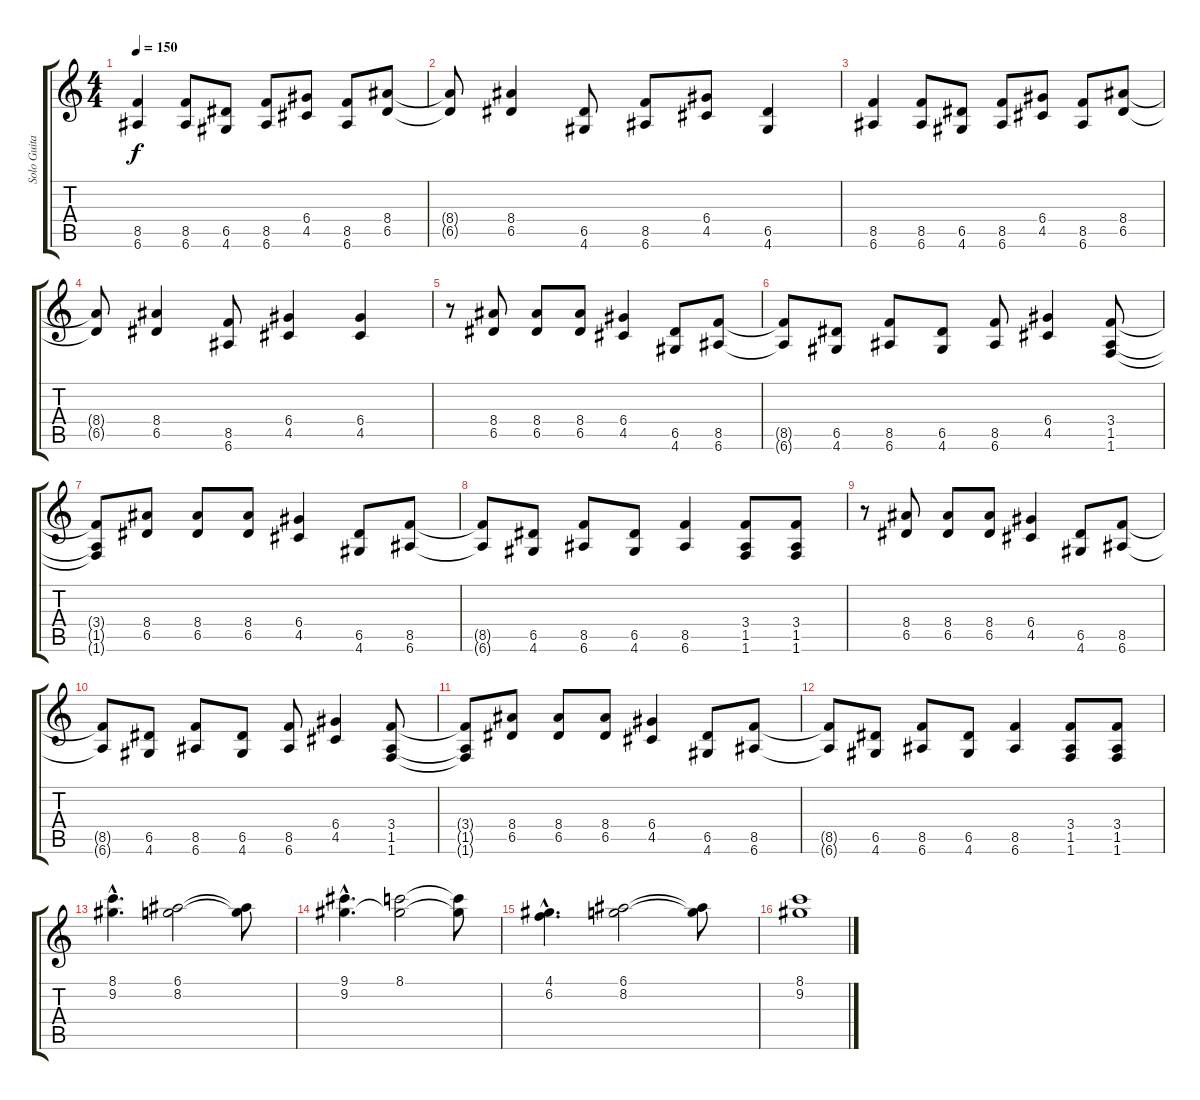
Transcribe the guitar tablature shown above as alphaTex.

\track ("Solo Guitar" "Solo Guita") {instrument distortionguitar}
\staff {score tabs}
\tuning (E4 B3 G3 D3 A2 E2) {hide}
\ts (4 4)
\tempo 150
\clef g2
\ks c
(8.5 6.6).4{dy f} (8.5 6.6).8 (6.5 4.6).8 (8.5 6.6).8 (6.4 4.5).8 (8.5 6.6).8 (8.4 6.5).8 |
(8.4{t} 6.5{t}).8 (8.4 6.5).4 (6.5 4.6).8 (8.5 6.6).8 (6.4 4.5).8 (6.5 4.6).4 |
(8.5 6.6).4 (8.5 6.6).8 (6.5 4.6).8 (8.5 6.6).8 (6.4 4.5).8 (8.5 6.6).8 (8.4 6.5).8 |
(8.4{t} 6.5{t}).8 (8.4 6.5).4 (8.5 6.6).8 (6.4 4.5).4 (6.4 4.5).4 |
r.8 (8.4 6.5).8 (8.4 6.5).8 (8.4 6.5).8 (6.4 4.5).4 (6.5 4.6).8 (8.5 6.6).8 |
(8.5{t} 6.6{t}).8 (6.5 4.6).8 (8.5 6.6).8 (6.5 4.6).8 (8.5 6.6).8 (6.4 4.5).4 (3.4 1.5 1.6).8 |
(3.4{t} 1.5{t} 1.6{t}).8 (8.4 6.5).8 (8.4 6.5).8 (8.4 6.5).8 (6.4 4.5).4 (6.5 4.6).8 (8.5 6.6).8 |
(8.5{t} 6.6{t}).8 (6.5 4.6).8 (8.5 6.6).8 (6.5 4.6).8 (8.5 6.6).4 (3.4 1.5 1.6).8 (3.4 1.5 1.6).8 |
r.8 (8.4 6.5).8 (8.4 6.5).8 (8.4 6.5).8 (6.4 4.5).4 (6.5 4.6).8 (8.5 6.6).8 |
(8.5{t} 6.6{t}).8 (6.5 4.6).8 (8.5 6.6).8 (6.5 4.6).8 (8.5 6.6).8 (6.4 4.5).4 (3.4 1.5 1.6).8 |
(3.4{t} 1.5{t} 1.6{t}).8 (8.4 6.5).8 (8.4 6.5).8 (8.4 6.5).8 (6.4 4.5).4 (6.5 4.6).8 (8.5 6.6).8 |
(8.5{t} 6.6{t}).8 (6.5 4.6).8 (8.5 6.6).8 (6.5 4.6).8 (8.5 6.6).4 (3.4 1.5 1.6).8 (3.4 1.5 1.6).8 |
(8.1{hac} 9.2{hac}).4{d} (6.1 8.2).2 (6.1{t} 8.2{t}).8 |
(9.1{hac} 9.2{hac}).4{d} (8.1 9.2{t}).2 (8.1{t} 9.2{t}).8 |
(4.1{hac} 6.2{hac}).4{d} (6.1 8.2).2 (6.1{t} 8.2{t}).8 |
(8.1 9.2).1
